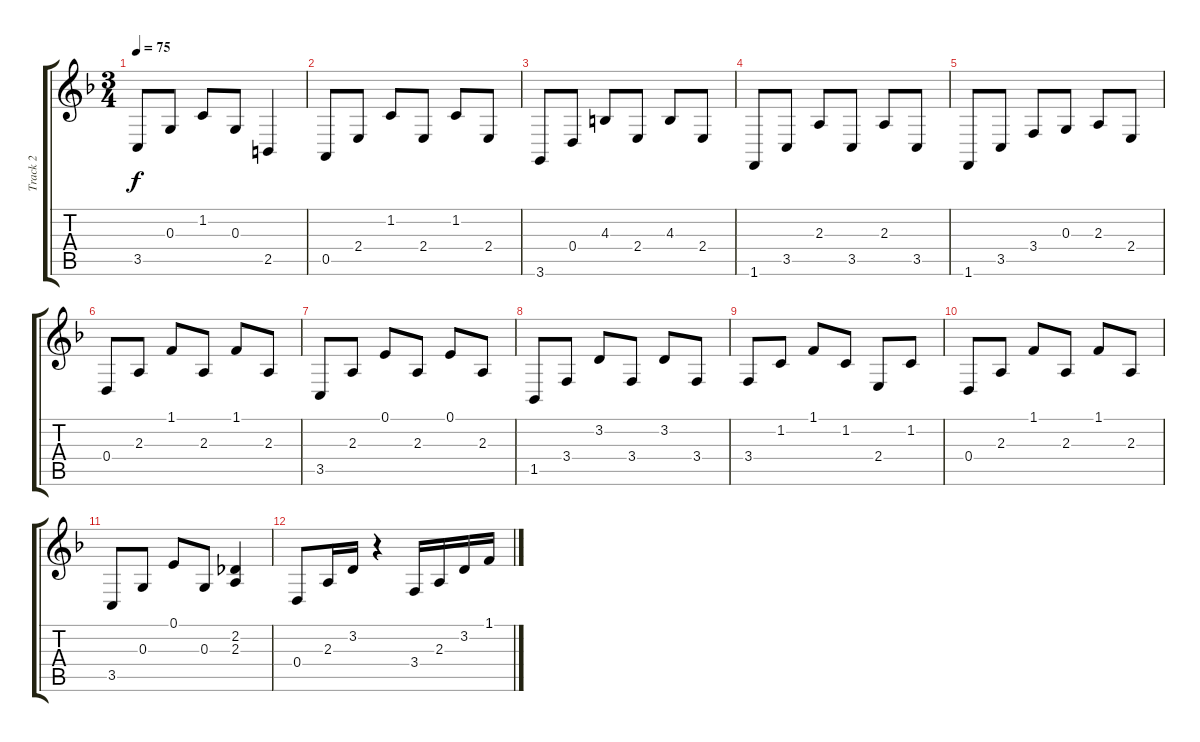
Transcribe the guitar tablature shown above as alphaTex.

\track ("Track 2" "Track 2") {instrument brightacousticpiano}
\staff {score tabs}
\tuning (E4 B3 G3 D3 A2 E2) {hide}
\ts (3 4)
\tempo 75
\clef g2
\ks f
3.5.8{dy f} 0.3.8 1.2.8 0.3.8 2.5.4 |
0.5.8 2.4.8 1.2.8 2.4.8 1.2.8 2.4.8 |
3.6.8 0.4.8 4.3.8 2.4.8 4.3.8 2.4.8 |
1.6.8 3.5.8 2.3.8 3.5.8 2.3.8 3.5.8 |
1.6.8 3.5.8 3.4.8 0.3.8 2.3.8 2.4.8 |
0.4.8 2.3.8 1.1.8 2.3.8 1.1.8 2.3.8 |
3.5.8 2.3.8 0.1.8 2.3.8 0.1.8 2.3.8 |
1.5.8 3.4.8 3.2.8 3.4.8 3.2.8 3.4.8 |
3.4.8 1.2.8 1.1.8 1.2.8 2.4.8 1.2.8 |
0.4.8 2.3.8 1.1.8 2.3.8 1.1.8 2.3.8 |
3.5.8 0.3.8 0.1.8 0.3.8 (2.2 2.3).4 |
0.4.8 2.3.16 3.2.16 r.4 3.4.16 2.3.16 3.2.16 1.1.16
